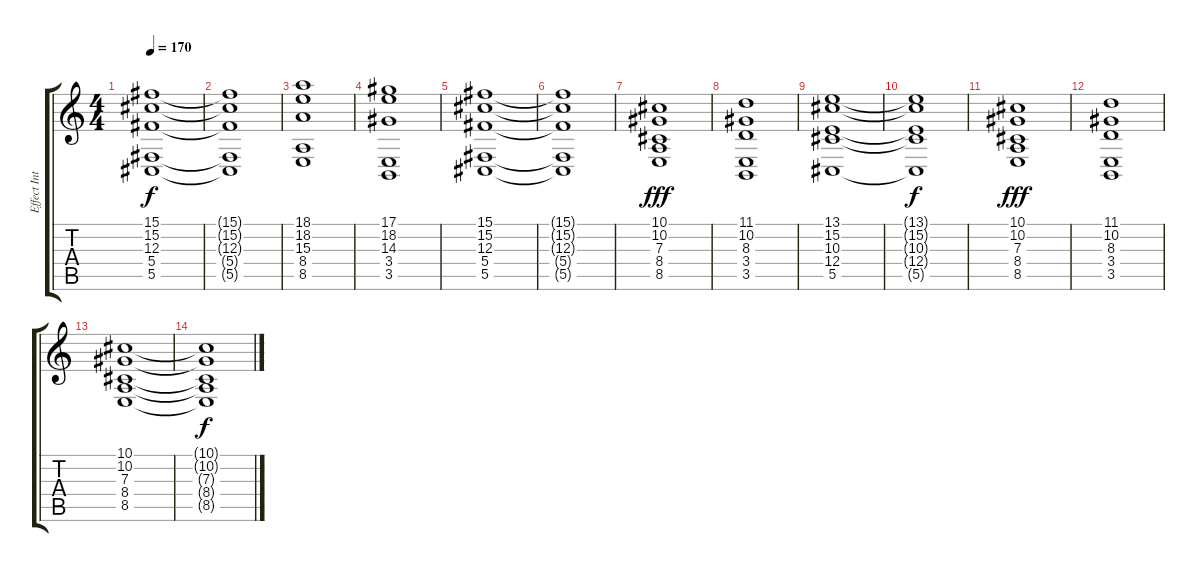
\track ("Effect Intro and Final Chorus Coral" "Effect Int") {instrument fx2soundtrack}
\staff {score tabs}
\tuning (Eb4 Bb3 Gb3 Db3 Ab2 Eb2) {hide}
\ts (4 4)
\tempo 170
\clef g2
\ks c
(15.1 15.2 12.3 5.4 5.5).1{dy f} |
(15.1{t} 15.2{t} 12.3{t} 5.4{t} 5.5{t}).1 |
(18.1 18.2 15.3 8.4 8.5).1{instrument stringensemble1} |
(17.1 18.2 14.3 3.4 3.5).1 |
(15.1 15.2 12.3 5.4 5.5).1 |
(15.1{t} 15.2{t} 12.3{t} 5.4{t} 5.5{t}).1 |
(10.1 10.2 7.3 8.4 8.5).1{dy fff} |
(11.1 10.2 8.3 3.4 3.5).1 |
(13.1 15.2 10.3 12.4 5.5).1 |
(13.1{t} 15.2{t} 10.3{t} 12.4{t} 5.5{t}).1{dy f} |
(10.1 10.2 7.3 8.4 8.5).1{dy fff} |
(11.1 10.2 8.3 3.4 3.5).1 |
(10.1 10.2 7.3 8.4 8.5).1 |
(10.1{t} 10.2{t} 7.3{t} 8.4{t} 8.5{t}).1{dy f}
